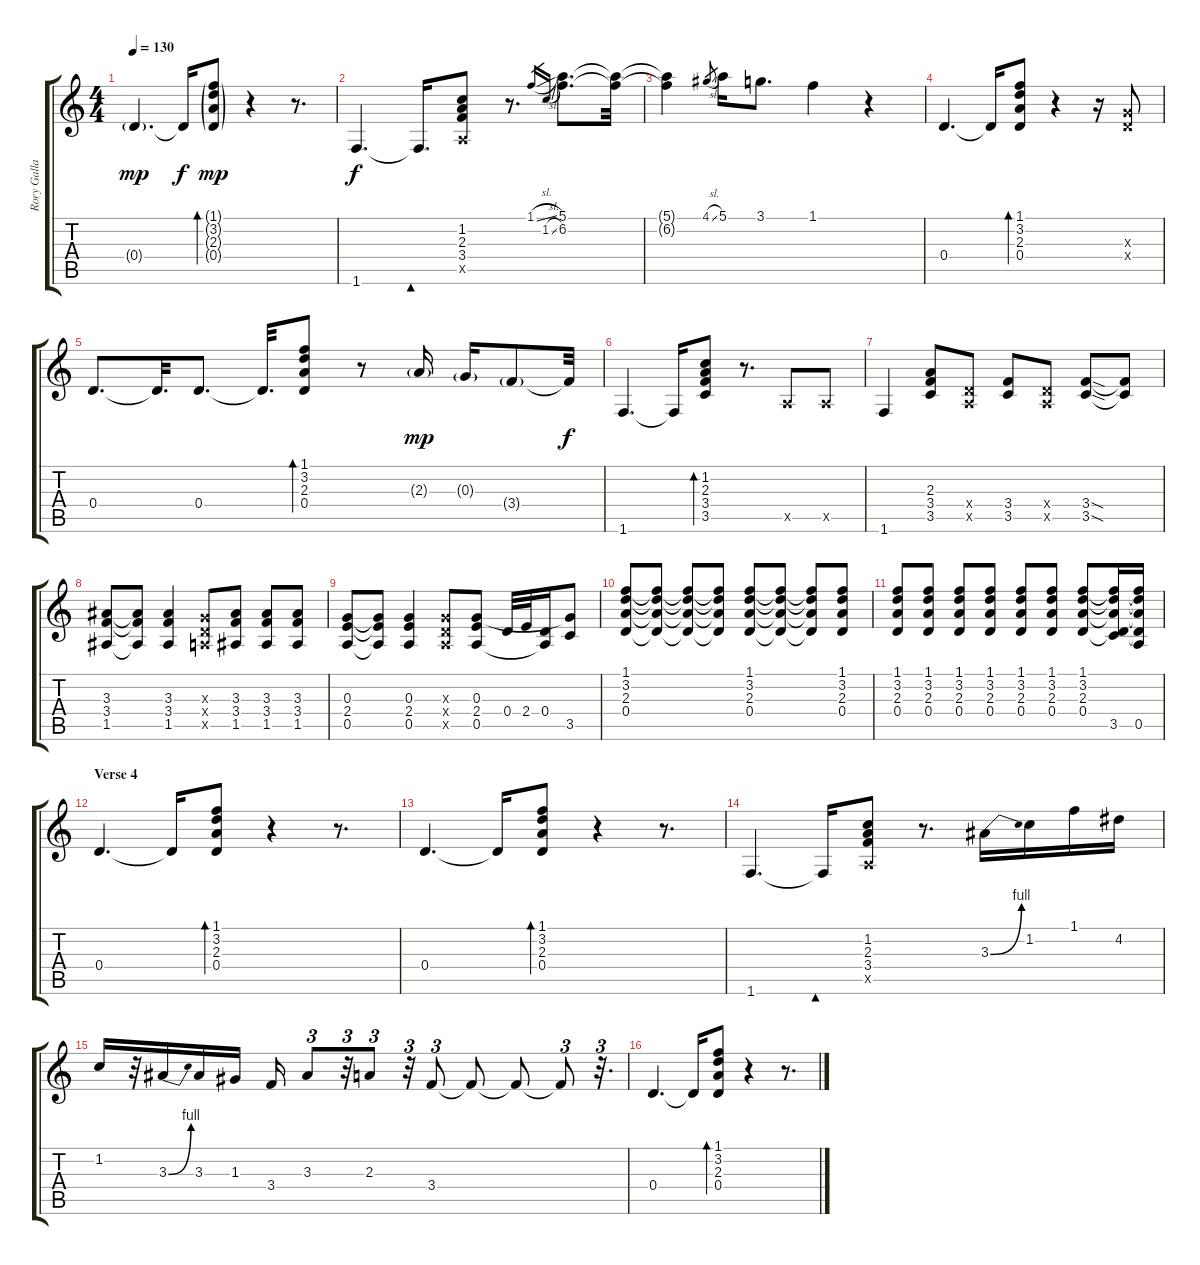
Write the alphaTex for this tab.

\track ("Rory Gallagher (for sound)" "Rory Galla") {instrument electricguitarjazz}
\staff {score tabs}
\tuning (E4 B3 G3 D3 A2 E2) {hide}
\ts (4 4)
\tempo 130
\clef g2
\ks c
0.4{g}.4{d dy mp} 0.4{t}.16{dy f} (1.1{g} 3.2{g} 2.3{g} 0.4{g}).8{bd 480 dy mp} r.4 r.8{d} |
1.6.4{d dy f} 1.6{t}.16{d bd 240} (1.2 2.3 3.4 0.5{x}).8 r.8{d} 1.1{sl}.16{gr} 1.2{sl}.16{gr} (5.1 6.2).8{d} (5.1{t} 6.2{t}).32 |
(5.1{t} 6.2{t}).4 4.1{sl}.8{gr} 5.1.16 3.1.8{d} 1.1.4 r.4 |
0.4.4{d} 0.4{t}.16 (1.1 3.2 2.3 0.4).8{bd 480} r.4 r.16 (0.3{x} 0.4{x}).8 |
0.4.8{d} 0.4{t}.32{d} 0.4.8{d} 0.4{t}.32{d} (1.1 3.2 2.3 0.4).8{bd 240} r.8 2.3{g}.16{dy mp} 0.3{g}.16 3.4{g}.8 3.4{t}.32{dy f} |
1.6.4{d} 1.6{t}.16 (1.2 2.3 3.4 3.5).8{bd 480} r.8{d} 0.5{x}.8 0.5{x}.8 |
1.6.4 (2.3 3.4 3.5).8 (0.4{x} 0.5{x}).8 (3.4 3.5).8 (0.4{x} 0.5{x}).8 (3.4{sod} 3.5{sod}).8 (3.4{t} 3.5{t}).8 |
(3.3 3.4 1.5).8 (3.3{t} 3.4{t} 1.5{t}).8 (3.3 3.4 1.5).4 (0.3{x} 0.4{x} 0.5{x}).8 (3.3 3.4 1.5).8 (3.3 3.4 1.5).8 (3.3 3.4 1.5).8 |
(0.3 2.4 0.5).8 (0.3{t} 2.4{t} 0.5{t}).8 (0.3 2.4 0.5).4 (0.3{x} 0.4{x} 0.5{x}).8 (0.3 2.4 0.5).8 0.4.32 2.4.32 (0.4 0.5{t}).16 (0.3{t} 3.5).8 |
(1.1 3.2 2.3 0.4).8 (1.1{t} 3.2{t} 2.3{t} 0.4{t}).8 (1.1{t} 3.2{t} 2.3{t} 0.4{t}).8 (1.1{t} 3.2{t} 2.3{t} 0.4{t}).8 (1.1 3.2 2.3 0.4).8 (1.1{t} 3.2{t} 2.3{t} 0.4{t}).8 (1.1{t} 3.2{t} 2.3{t} 0.4{t}).8 (1.1 3.2 2.3 0.4).8 |
(1.1 3.2 2.3 0.4).8 (1.1 3.2 2.3 0.4).8 (1.1 3.2 2.3 0.4).8 (1.1 3.2 2.3 0.4).8 (1.1 3.2 2.3 0.4).8 (1.1 3.2 2.3 0.4).8 (1.1 3.2 2.3 0.4).8 (1.1{t} 3.2{t} 2.3{t} 0.4{t} 3.5).16 (1.1{t} 3.2{t} 2.3{t} 0.4{t} 0.5).16 |
\section ("" "Verse 4")
0.4.4{d} 0.4{t}.16 (1.1 3.2 2.3 0.4).8{bd 480} r.4 r.8{d} |
0.4.4{d} 0.4{t}.16 (1.1 3.2 2.3 0.4).8{bd 480} r.4 r.8{d} |
1.6.4{d} 1.6{t}.16{bd 240} (1.2 2.3 3.4 0.5{x}).8 r.8{d} 3.3{be (bend 0 0 60 4)}.16 1.2.16 1.1.16 4.2.16 |
1.2.16 r.32 3.3{be (bend 0 0 60 4)}.16 3.3.16 1.3.16 3.4.16 3.3.8{tu (3 2)} r.32{tu (3 2)} 2.3.8{tu (3 2)} r.32{tu (3 2)} 3.4.8{tu (3 2)} 3.4{t}.8 3.4{t}.8 3.4{t}.8{tu (3 2)} r.32{d tu (3 2)} |
0.4.4{d} 0.4{t}.16 (1.1 3.2 2.3 0.4).8{bd 480} r.4 r.8{d}
